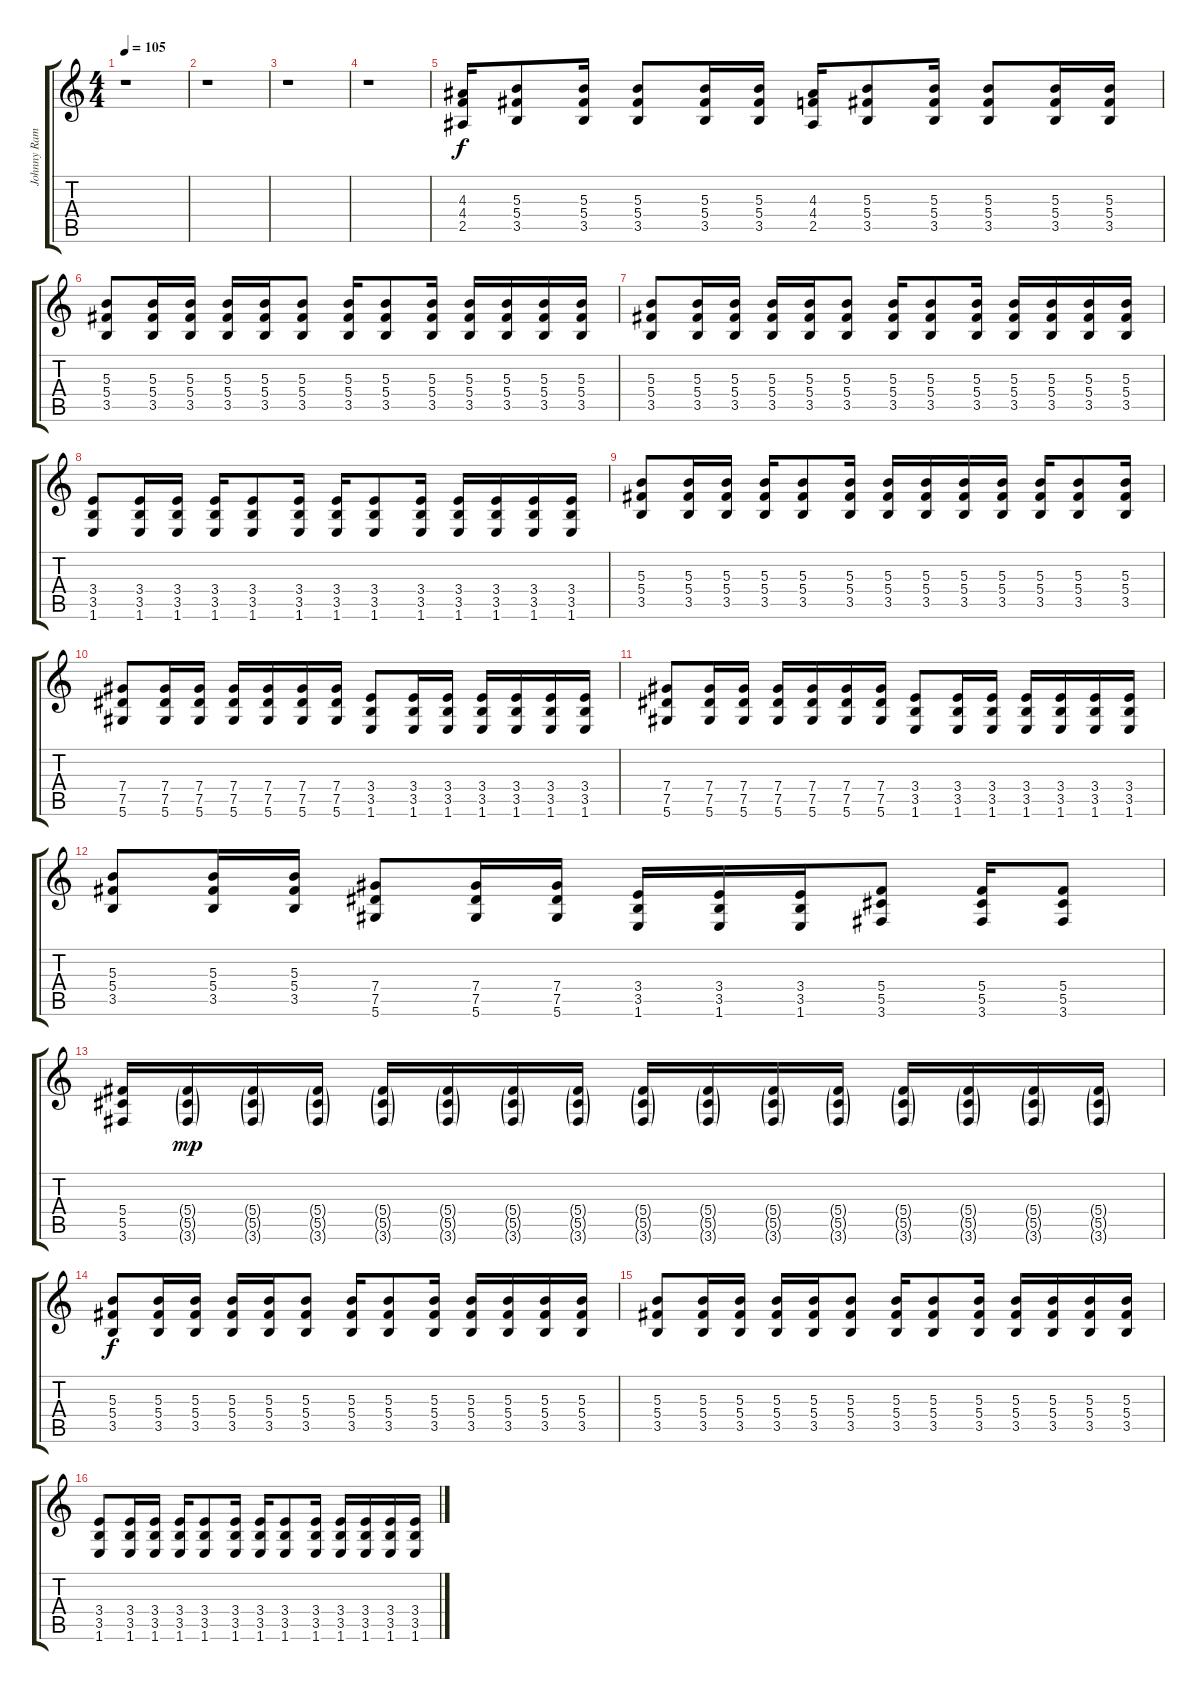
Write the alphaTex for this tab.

\track ("Johnny Ramone - Guitar" "Johnny Ram") {instrument distortionguitar}
\staff {score tabs}
\tuning (Eb4 Bb3 Gb3 Db3 Ab2 Eb2) {hide}
\ts (4 4)
\tempo 105
\clef g2
\ks c
r.1{dy f instrument distortionguitar} |
r.1 |
r.1 |
r.1 |
(4.3 4.4 2.5).16 (5.3 5.4 3.5).8 (5.3 5.4 3.5).16 (5.3 5.4 3.5).8 (5.3 5.4 3.5).16 (5.3 5.4 3.5).16 (4.3 4.4 2.5).16 (5.3 5.4 3.5).8 (5.3 5.4 3.5).16 (5.3 5.4 3.5).8 (5.3 5.4 3.5).16 (5.3 5.4 3.5).16 |
(5.3 5.4 3.5).8 (5.3 5.4 3.5).16 (5.3 5.4 3.5).16 (5.3 5.4 3.5).16 (5.3 5.4 3.5).16 (5.3 5.4 3.5).8 (5.3 5.4 3.5).16 (5.3 5.4 3.5).8 (5.3 5.4 3.5).16 (5.3 5.4 3.5).16 (5.3 5.4 3.5).16 (5.3 5.4 3.5).16 (5.3 5.4 3.5).16 |
(5.3 5.4 3.5).8 (5.3 5.4 3.5).16 (5.3 5.4 3.5).16 (5.3 5.4 3.5).16 (5.3 5.4 3.5).16 (5.3 5.4 3.5).8 (5.3 5.4 3.5).16 (5.3 5.4 3.5).8 (5.3 5.4 3.5).16 (5.3 5.4 3.5).16 (5.3 5.4 3.5).16 (5.3 5.4 3.5).16 (5.3 5.4 3.5).16 |
(3.4 3.5 1.6).8 (3.4 3.5 1.6).16 (3.4 3.5 1.6).16 (3.4 3.5 1.6).16 (3.4 3.5 1.6).8 (3.4 3.5 1.6).16 (3.4 3.5 1.6).16 (3.4 3.5 1.6).8 (3.4 3.5 1.6).16 (3.4 3.5 1.6).16 (3.4 3.5 1.6).16 (3.4 3.5 1.6).16 (3.4 3.5 1.6).16 |
(5.3 5.4 3.5).8 (5.3 5.4 3.5).16 (5.3 5.4 3.5).16 (5.3 5.4 3.5).16 (5.3 5.4 3.5).8 (5.3 5.4 3.5).16 (5.3 5.4 3.5).16 (5.3 5.4 3.5).16 (5.3 5.4 3.5).16 (5.3 5.4 3.5).16 (5.3 5.4 3.5).16 (5.3 5.4 3.5).8 (5.3 5.4 3.5).16 |
(7.4 7.5 5.6).8 (7.4 7.5 5.6).16 (7.4 7.5 5.6).16 (7.4 7.5 5.6).16 (7.4 7.5 5.6).16 (7.4 7.5 5.6).16 (7.4 7.5 5.6).16 (3.4 3.5 1.6).8 (3.4 3.5 1.6).16 (3.4 3.5 1.6).16 (3.4 3.5 1.6).16 (3.4 3.5 1.6).16 (3.4 3.5 1.6).16 (3.4 3.5 1.6).16 |
(7.4 7.5 5.6).8 (7.4 7.5 5.6).16 (7.4 7.5 5.6).16 (7.4 7.5 5.6).16 (7.4 7.5 5.6).16 (7.4 7.5 5.6).16 (7.4 7.5 5.6).16 (3.4 3.5 1.6).8 (3.4 3.5 1.6).16 (3.4 3.5 1.6).16 (3.4 3.5 1.6).16 (3.4 3.5 1.6).16 (3.4 3.5 1.6).16 (3.4 3.5 1.6).16 |
(5.3 5.4 3.5).8 (5.3 5.4 3.5).16 (5.3 5.4 3.5).16 (7.4 7.5 5.6).8 (7.4 7.5 5.6).16 (7.4 7.5 5.6).16 (3.4 3.5 1.6).16 (3.4 3.5 1.6).16 (3.4 3.5 1.6).16 (5.4 5.5 3.6).8 (5.4 5.5 3.6).16 (5.4 5.5 3.6).8 |
(5.4 5.5 3.6).16 (5.4{g} 5.5{g} 3.6{g}).16{dy mp} (5.4{g} 5.5{g} 3.6{g}).16 (5.4{g} 5.5{g} 3.6{g}).16 (5.4{g} 5.5{g} 3.6{g}).16 (5.4{g} 5.5{g} 3.6{g}).16 (5.4{g} 5.5{g} 3.6{g}).16 (5.4{g} 5.5{g} 3.6{g}).16 (5.4{g} 5.5{g} 3.6{g}).16 (5.4{g} 5.5{g} 3.6{g}).16 (5.4{g} 5.5{g} 3.6{g}).16 (5.4{g} 5.5{g} 3.6{g}).16 (5.4{g} 5.5{g} 3.6{g}).16 (5.4{g} 5.5{g} 3.6{g}).16 (5.4{g} 5.5{g} 3.6{g}).16 (5.4{g} 5.5{g} 3.6{g}).16 |
(5.3 5.4 3.5).8{dy f} (5.3 5.4 3.5).16 (5.3 5.4 3.5).16 (5.3 5.4 3.5).16 (5.3 5.4 3.5).16 (5.3 5.4 3.5).8 (5.3 5.4 3.5).16 (5.3 5.4 3.5).8 (5.3 5.4 3.5).16 (5.3 5.4 3.5).16 (5.3 5.4 3.5).16 (5.3 5.4 3.5).16 (5.3 5.4 3.5).16 |
(5.3 5.4 3.5).8 (5.3 5.4 3.5).16 (5.3 5.4 3.5).16 (5.3 5.4 3.5).16 (5.3 5.4 3.5).16 (5.3 5.4 3.5).8 (5.3 5.4 3.5).16 (5.3 5.4 3.5).8 (5.3 5.4 3.5).16 (5.3 5.4 3.5).16 (5.3 5.4 3.5).16 (5.3 5.4 3.5).16 (5.3 5.4 3.5).16 |
(3.4 3.5 1.6).8 (3.4 3.5 1.6).16 (3.4 3.5 1.6).16 (3.4 3.5 1.6).16 (3.4 3.5 1.6).8 (3.4 3.5 1.6).16 (3.4 3.5 1.6).16 (3.4 3.5 1.6).8 (3.4 3.5 1.6).16 (3.4 3.5 1.6).16 (3.4 3.5 1.6).16 (3.4 3.5 1.6).16 (3.4 3.5 1.6).16
